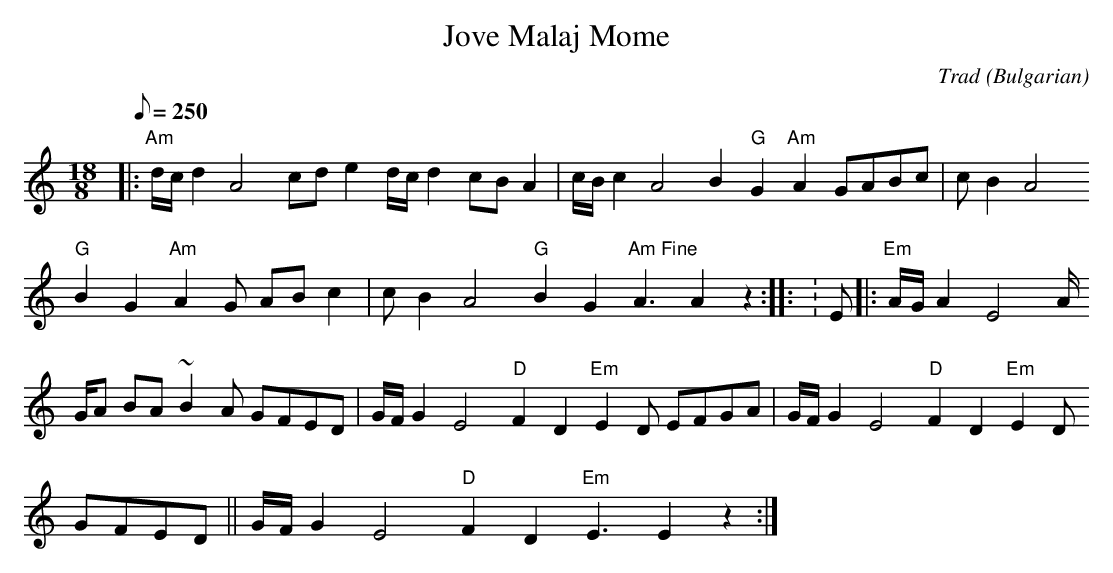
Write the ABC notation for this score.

X:1
T:Jove Malaj Mome
M:18/8
L:1/8
Q:250
C:Trad (Bulgarian)
K:Am
|:"Am"d/2c/2 d2A4 cde2d/2c/2d2cBA2|c/2B/2 c2A4B2"G"G2"Am"A2GABc|cB2A4"G"
B2G2"Am"A2G ABc2|cB2A4"G"B2G2"Am Fine"A3A2z2:|: K:Em |:"Em"A/2G/2A2E4A/2
G/2A BA ~B2A GFED|G/2F/2G2E4"D"F2D2"Em"E2D EFGA|G/2F/2G2E4"D"F2D2"Em"E2D
GFED||G/2F/2G2E4"D"F2D2"Em"E3E2z2:|
